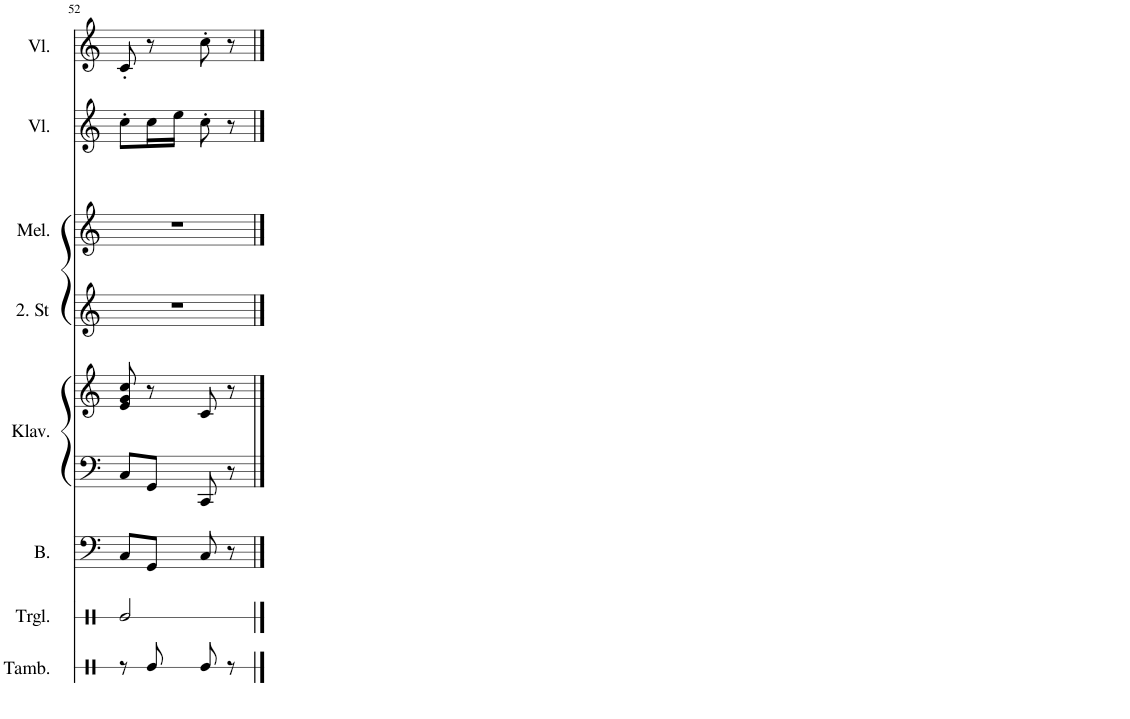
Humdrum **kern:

**kern	**kern	**kern	**kern	**kern	**kern	**kern	**kern	**kern
*part8	*part7	*part6	*part5	*part5	*part4	*part3	*part2	*part1
*staff9	*staff8	*staff7	*staff6	*staff5	*staff4	*staff3	*staff2	*staff1
*I"Tamburin	*I"Triangel	*I"Bass	*I"Klavier	*	*I"2. Stimme	*I"Melodie	*I"Violine	*I"Violine
*I'Tamb.	*I'Trgl.	*I'B.	*I'Klav.	*	*I'2. St	*I'Mel.	*I'Vl.	*I'Vl.
!!LO:PB:g=z
*clefX	*clefX	*clefF4	*clefF4	*clefG2	*clefG2	*clefG2	*clefG2	*clefG2
*	*	*Trd7c12	*	*	*	*	*	*
*k[]	*k[]	*k[]	*k[]	*k[]	*k[]	*k[]	*k[]	*k[]
*M2/4	*M2/4	*M2/4	*M2/4	*M2/4	*	*M2/4	*M2/4	*M2/4
=52	=52	=52	=52	=52	=52	=52	=52	=52
8r	2Re/	8C/L	8C/L	8e/ 8g/ 8cc/	1r	2r	8cc'\L	8c'/
8Re/	.	8GG/J	8GG/J	8r	.	.	16cc\L	8r
.	.	.	.	.	.	.	16ee\JJ	.
8Re/	.	8C/	8CC/	8c/	.	.	8cc'\	8cc'\
8r	.	8r	8r	8r	.	.	8r	8r
2ryy	2ryy	2ryy	2ryy	2ryy	.	2ryy	2ryy	2ryy
==	==	==	==	==	==	==	==	==
*-	*-	*-	*-	*-	*-	*-	*-	*-
